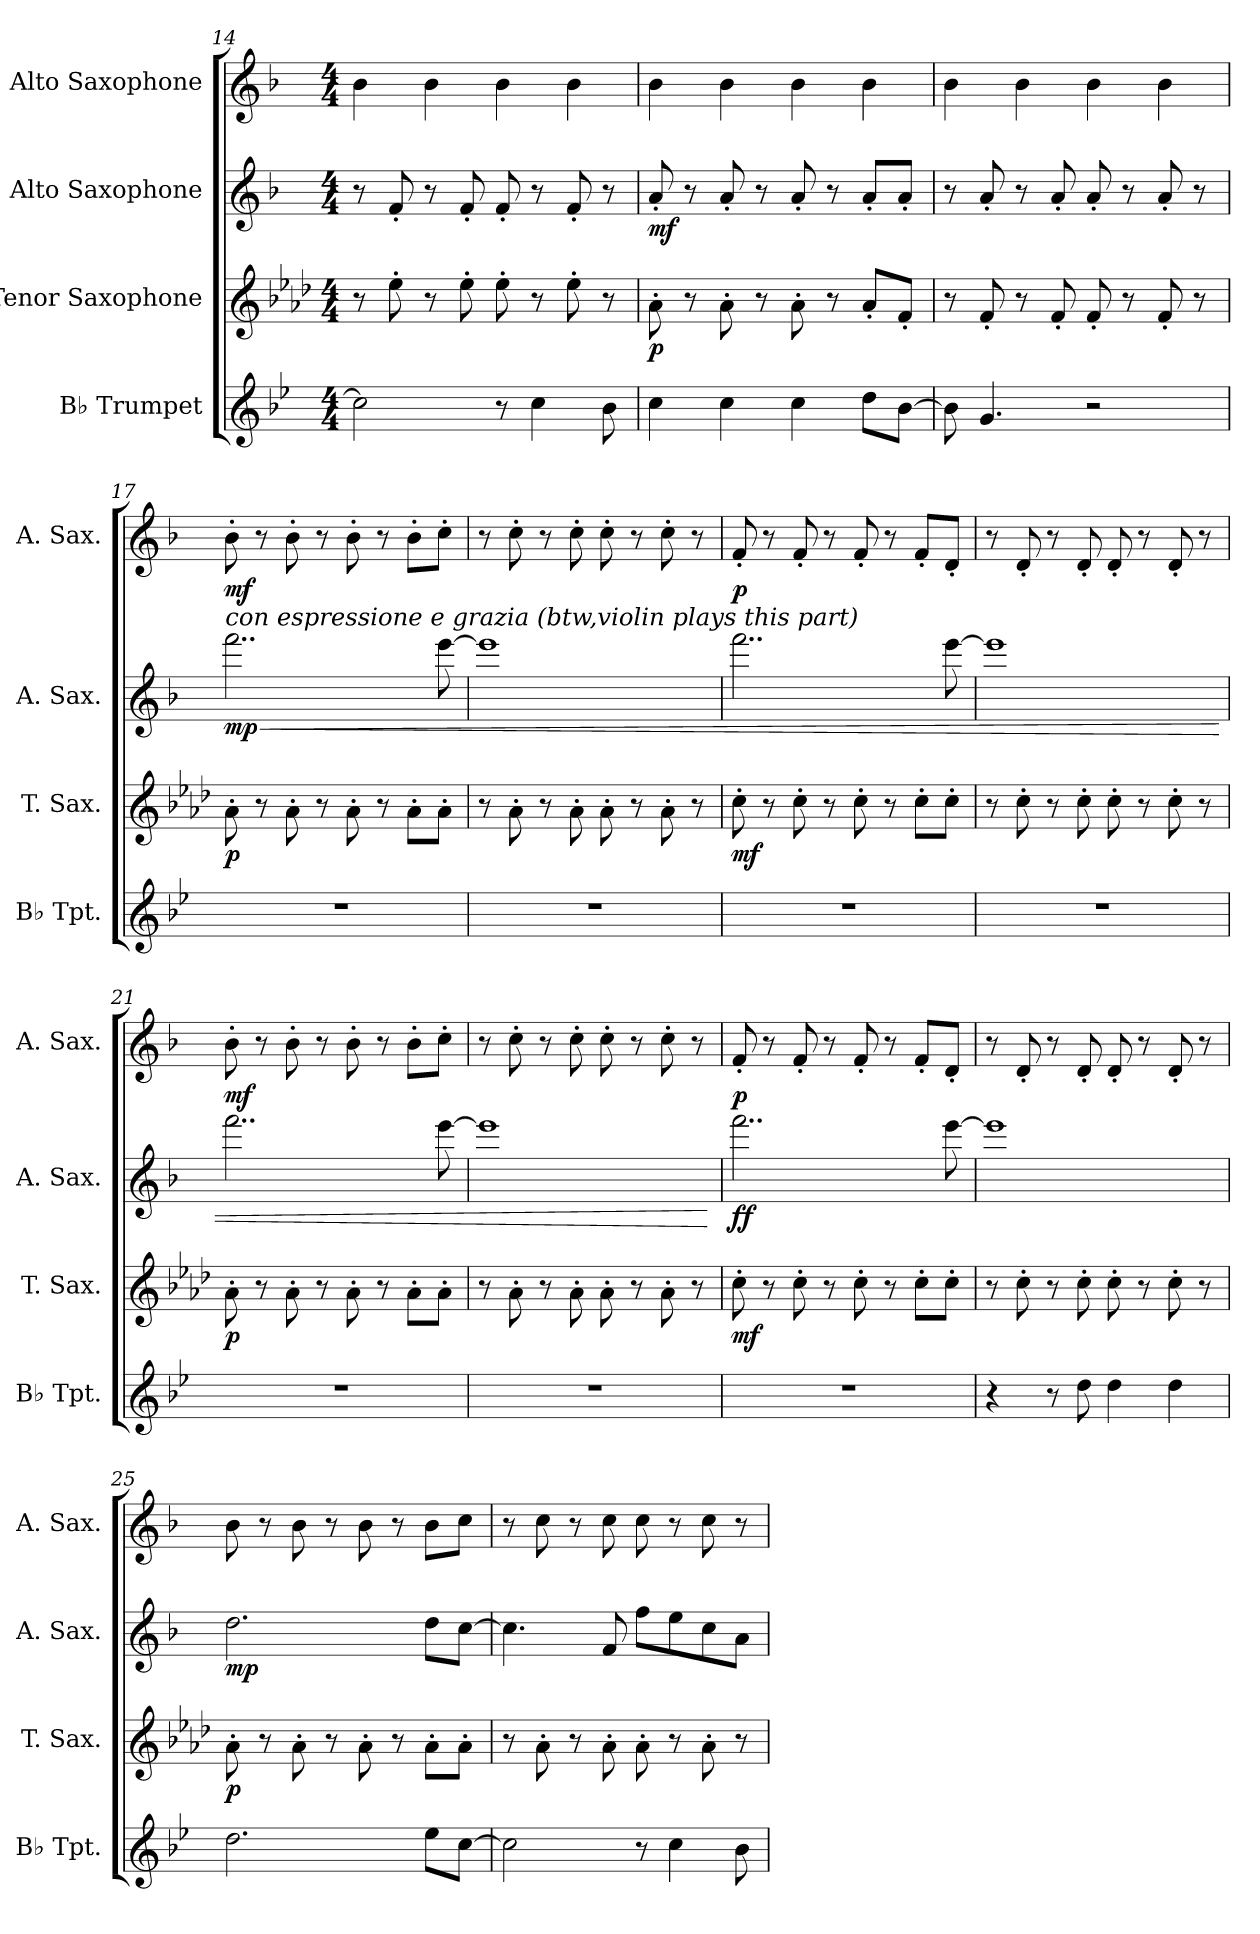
**kern	**kern	**dynam	**kern	**dynam	**kern	**dynam
*part4	*part3	*part3	*part2	*part2	*part1	*part1
*staff4	*staff3	*staff3	*staff2	*staff2	*staff1	*staff1
*I"B♭ Trumpet	*I"Tenor Saxophone	*	*I"Alto Saxophone	*	*I"Alto Saxophone	*
*I'B♭ Tpt.	*I'T. Sax.	*	*I'A. Sax.	*	*I'A. Sax.	*
*clefG2	*clefG2	*	*clefG2	*	*clefG2	*
*ITrd1c2	*ITrd8c14	*	*ITrd5c9	*	*ITrd5c9	*
*k[b-e-a-d-]	*k[b-e-a-d-]	*	*k[b-e-a-d-]	*	*k[b-e-a-d-]	*
*M4/4	*M4/4	*	*M4/4	*	*M4/4	*
=14	=14	=14	=14	=14	=14	=14
2b-\]	8r	.	8r	.	4d-\	.
.	8e-'\	.	8A-'/	.	.	.
.	8r	.	8r	.	4d-\	.
.	8e-'\	.	8A-'/	.	.	.
8r	8e-'\	.	8A-'/	.	4d-\	.
4b-\	8r	.	8r	.	.	.
.	8e-'\	.	8A-'/	.	4d-\	.
8a-\	8r	.	8r	.	.	.
=15	=15	=15	=15	=15	=15	=15
!	!	!LO:DY:b	!	!LO:DY:b	!	!
4b-\	8A-'\	p	8c'/	mf	4d-\	.
.	8r	.	8r	.	.	.
4b-\	8A-'\	.	8c'/	.	4d-\	.
.	8r	.	8r	.	.	.
4b-\	8A-'\	.	8c'/	.	4d-\	.
.	8r	.	8r	.	.	.
8cc\L	8A-'/L	.	8c'/L	.	4d-\	.
[8a-\J	8F'/J	.	8c'/J	.	.	.
!!LO:PB:g=z
=16	=16	=16	=16	=16	=16	=16
8a-\]	8r	.	8r	.	4d-\	.
4.f/	8F'/	.	8c'/	.	.	.
.	8r	.	8r	.	4d-\	.
.	8F'/	.	8c'/	.	.	.
2r	8F'/	.	8c'/	.	4d-\	.
.	8r	.	8r	.	.	.
.	8F'/	.	8c'/	.	4d-\	.
.	8r	.	8r	.	.	.
=17	=17	=17	=17	=17	=17	=17
!	!	!	!LO:TX:a:i:t=con espressione e grazia (btw,violin plays this part)	!	!	!
!	!	!LO:DY:b	!	!LO:HP:b	!	!
!	!	!	!	!LO:DY:n=1:b	!	!LO:DY:b
1r	8A-'\	p	2..aa-\	< mp	8d-'\	mf
.	8r	.	.	.	8r	.
.	8A-'\	.	.	.	8d-'\	.
.	8r	.	.	.	8r	.
.	8A-'\	.	.	.	8d-'\	.
.	8r	.	.	.	8r	.
.	8A-'\L	.	.	.	8d-'\L	.
.	8A-'\J	.	[8gg\	.	8e-'\J	.
=18	=18	=18	=18	=18	=18	=18
1r	8r	.	1gg]	.	8r	.
.	8A-'\	.	.	.	8e-'\	.
.	8r	.	.	.	8r	.
.	8A-'\	.	.	.	8e-'\	.
.	8A-'\	.	.	.	8e-'\	.
.	8r	.	.	.	8r	.
.	8A-'\	.	.	.	8e-'\	.
.	8r	.	.	.	8r	.
=19	=19	=19	=19	=19	=19	=19
!	!	!LO:DY:b	!	!	!	!LO:DY:b
1r	8c'\	mf	2..aa-\	.	8A-'/	p
.	8r	.	.	.	8r	.
.	8c'\	.	.	.	8A-'/	.
.	8r	.	.	.	8r	.
.	8c'\	.	.	.	8A-'/	.
.	8r	.	.	.	8r	.
.	8c'\L	.	.	.	8A-'/L	.
.	8c'\J	.	[8gg\	.	8F'/J	.
!!LO:LB:g=z
=20	=20	=20	=20	=20	=20	=20
1r	8r	.	1gg]	.	8r	.
.	8c'\	.	.	.	8F'/	.
.	8r	.	.	.	8r	.
.	8c'\	.	.	.	8F'/	.
.	8c'\	.	.	.	8F'/	.
.	8r	.	.	.	8r	.
.	8c'\	.	.	.	8F'/	.
.	8r	.	.	.	8r	.
=21	=21	=21	=21	=21	=21	=21
!	!	!LO:DY:b	!	!	!	!LO:DY:b
1r	8A-'\	p	2..aa-\	.	8d-'\	mf
.	8r	.	.	.	8r	.
.	8A-'\	.	.	.	8d-'\	.
.	8r	.	.	.	8r	.
.	8A-'\	.	.	.	8d-'\	.
.	8r	.	.	.	8r	.
.	8A-'\L	.	.	.	8d-'\L	.
.	8A-'\J	.	[8gg\	.	8e-'\J	.
=22	=22	=22	=22	=22	=22	=22
1r	8r	.	1gg]	.	8r	.
.	8A-'\	.	.	.	8e-'\	.
.	8r	.	.	.	8r	.
.	8A-'\	.	.	.	8e-'\	.
.	8A-'\	.	.	.	8e-'\	.
.	8r	.	.	.	8r	.
.	8A-'\	.	.	.	8e-'\	.
.	8r	.	.	.	8r	.
.	.	.	.	[	.	.
=23	=23	=23	=23	=23	=23	=23
!	!	!LO:DY:b	!	!LO:DY:b	!	!LO:DY:b
1r	8c'\	mf	2..aa-\	ff	8A-'/	p
.	8r	.	.	.	8r	.
.	8c'\	.	.	.	8A-'/	.
.	8r	.	.	.	8r	.
.	8c'\	.	.	.	8A-'/	.
.	8r	.	.	.	8r	.
.	8c'\L	.	.	.	8A-'/L	.
.	8c'\J	.	[8gg\	.	8F'/J	.
!!LO:PB:g=z
=24	=24	=24	=24	=24	=24	=24
4r	8r	.	1gg]	.	8r	.
.	8c'\	.	.	.	8F'/	.
8r	8r	.	.	.	8r	.
8cc\	8c'\	.	.	.	8F'/	.
4cc\	8c'\	.	.	.	8F'/	.
.	8r	.	.	.	8r	.
4cc\	8c'\	.	.	.	8F'/	.
.	8r	.	.	.	8r	.
=25	=25	=25	=25	=25	=25	=25
!	!	!LO:DY:b	!	!LO:DY:b	!	!
2.cc\	8A-'\	p	2.f\	mp	8d-\	.
.	8r	.	.	.	8r	.
.	8A-'\	.	.	.	8d-\	.
.	8r	.	.	.	8r	.
.	8A-'\	.	.	.	8d-\	.
.	8r	.	.	.	8r	.
8dd-\L	8A-'\L	.	8f\L	.	8d-\L	.
[8b-\J	8A-'\J	.	[8e-\J	.	8e-\J	.
=26	=26	=26	=26	=26	=26	=26
2b-\]	8r	.	4.e-\]	.	8r	.
.	8A-'\	.	.	.	8e-\	.
.	8r	.	.	.	8r	.
.	8A-'\	.	8A-/	.	8e-\	.
8r	8A-'\	.	8a-\L	.	8e-\	.
4b-\	8r	.	8g\	.	8r	.
.	8A-'\	.	8e-\	.	8e-\	.
8a-\	8r	.	8c\J	.	8r	.
=	=	=	=	=	=	=
*-	*-	*-	*-	*-	*-	*-
